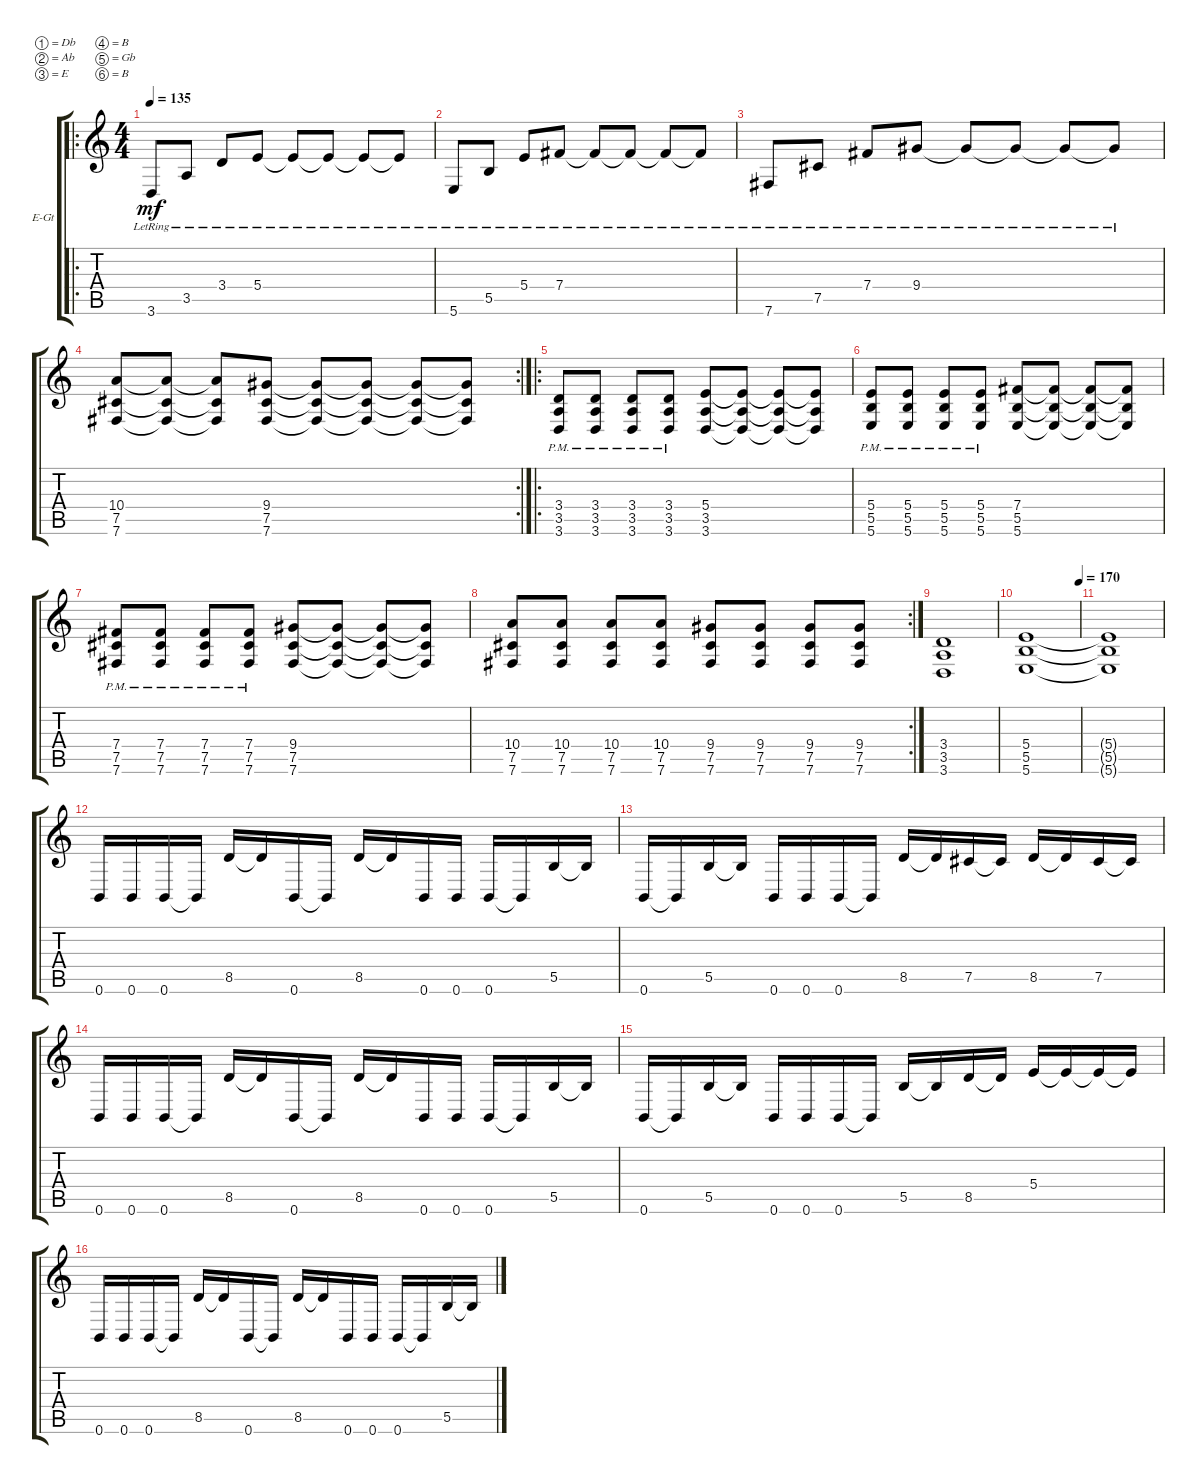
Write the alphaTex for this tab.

\bracketExtendMode groupsimilarinstruments
\firstSystemTrackNameOrientation horizontal
\otherSystemsTrackNameOrientation horizontal
\track ("Lead" "E-Gt") {instrument distortionguitar}
\staff {score tabs}
\tuning (Db4 Ab3 E3 B2 Gb2 B1)
\ro
\ts (4 4)
\tempo 135
\clef g2
\ks c
3.6{lr}.8{dy mf instrument distortionguitar} 3.5{lr}.8 3.4{lr}.8 5.4{lr}.8 5.4{lr t}.8 5.4{lr t}.8 5.4{lr t}.8 5.4{lr t}.8 |
5.6{lr}.8 5.5{lr}.8 5.4{lr}.8 7.4{lr}.8 7.4{lr t}.8 7.4{lr t}.8 7.4{lr t}.8 7.4{lr t}.8 |
7.6{lr}.8 7.5{lr}.8 7.4{lr}.8 9.4{lr}.8 9.4{lr t}.8 9.4{lr t}.8 9.4{lr t}.8 9.4{lr t}.8 |
\rc 2
(10.4 7.6 7.5).8 (10.4{t} 7.5{t} 7.6{t}).8 (10.4{t} 7.6{t} 7.5{t}).8 (9.4 7.5 7.6).8 (9.4{t} 7.6{t} 7.5{t}).8 (9.4{t} 7.5{t} 7.6{t}).8 (9.4{t} 7.6{t} 7.5{t}).8 (9.4{t} 7.5{t} 7.6{t}).8 |
\ro
(3.6{pm} 3.5{pm} 3.4{pm}).8 (3.6{pm} 3.5{pm} 3.4{pm}).8 (3.6{pm} 3.5{pm} 3.4{pm}).8 (3.6{pm} 3.5{pm} 3.4{pm}).8 (3.6 3.5 5.4).8 (5.4{t} 3.5{t} 3.6{t}).8 (5.4{t} 3.5{t} 3.6{t}).8 (5.4{t} 3.5{t} 3.6{t}).8 |
(5.6{pm} 5.5{pm} 5.4{pm}).8 (5.4{pm} 5.5{pm} 5.6{pm}).8 (5.4{pm} 5.5{pm} 5.6{pm}).8 (5.4{pm} 5.5{pm} 5.6{pm}).8 (7.4 5.5 5.6).8 (7.4{t} 5.5{t} 5.6{t}).8 (7.4{t} 5.5{t} 5.6{t}).8 (7.4{t} 5.5{t} 5.6{t}).8 |
(7.6{pm} 7.5{pm} 7.4{pm}).8 (7.5{pm} 7.6{pm} 7.4{pm}).8 (7.5{pm} 7.6{pm} 7.4{pm}).8 (7.5{pm} 7.6{pm} 7.4{pm}).8 (9.4 7.5 7.6).8 (7.6{t} 7.5{t} 9.4{t}).8 (9.4{t} 7.5{t} 7.6{t}).8 (7.6{t} 7.5{t} 9.4{t}).8 |
\rc 2
(7.6 7.5 10.4).8 (7.5 7.6 10.4).8 (7.5 7.6 10.4).8 (7.5 7.6 10.4).8 (7.6 7.5 9.4).8 (7.5 7.6 9.4).8 (7.5 7.6 9.4).8 (7.5 7.6 9.4).8 |
(3.6 3.5 3.4).1 |
\tempo (170 1)
(5.4 5.5 5.6).1 |
(5.6{t} 5.5{t} 5.4{t}).1 |
0.6.16 0.6.16 0.6.16 0.6{t}.16 8.5.16 8.5{t}.16 0.6.16 0.6{t}.16 8.5.16 8.5{t}.16 0.6.16 0.6.16 0.6.16 0.6{t}.16 5.5.16 5.5{t}.16 |
0.6.16 0.6{t}.16 5.5.16 5.5{t}.16 0.6.16 0.6.16 0.6.16 0.6{t}.16 8.5.16 8.5{t}.16 7.5.16 7.5{t}.16 8.5.16 8.5{t}.16 7.5.16 7.5{t}.16 |
0.6.16 0.6.16 0.6.16 0.6{t}.16 8.5.16 8.5{t}.16 0.6.16 0.6{t}.16 8.5.16 8.5{t}.16 0.6.16 0.6.16 0.6.16 0.6{t}.16 5.5.16 5.5{t}.16 |
0.6.16 0.6{t}.16 5.5.16 5.5{t}.16 0.6.16 0.6.16 0.6.16 0.6{t}.16 5.5.16 5.5{t}.16 8.5.16 8.5{t}.16 5.4.16 5.4{t}.16 5.4{t}.16 5.4{t}.16 |
0.6.16 0.6.16 0.6.16 0.6{t}.16 8.5.16 8.5{t}.16 0.6.16 0.6{t}.16 8.5.16 8.5{t}.16 0.6.16 0.6.16 0.6.16 0.6{t}.16 5.5.16 5.5{t}.16
